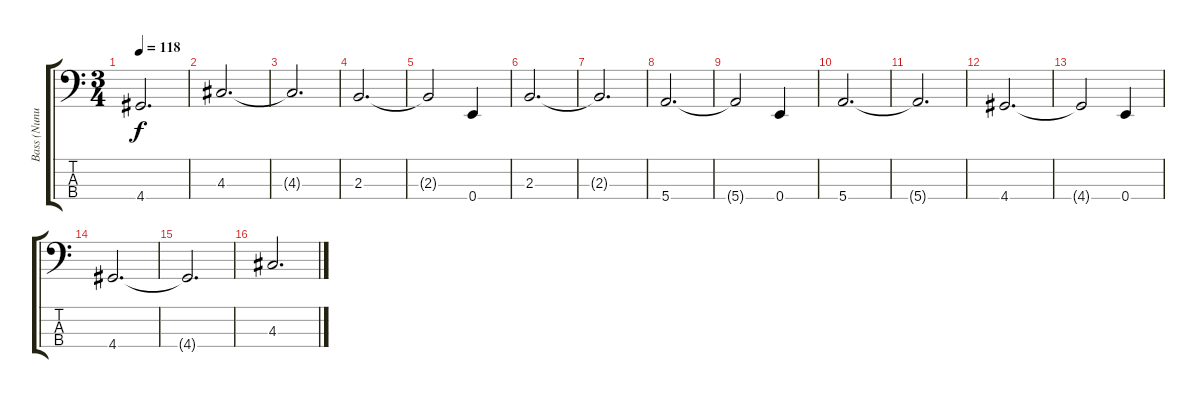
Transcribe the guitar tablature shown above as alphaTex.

\track ("Bass (Nunu)" "Bass (Nunu") {instrument electricbassfinger}
\staff {score tabs}
\tuning (G2 D2 A1 E1) {hide}
\ts (3 4)
\tempo 118
\clef f4
\ks c
4.4.2{d dy f} |
4.3.2{d} |
4.3{t}.2{d} |
2.3.2{d} |
2.3{t}.2 0.4.4 |
2.3.2{d} |
2.3{t}.2{d} |
5.4.2{d} |
5.4{t}.2 0.4.4 |
5.4.2{d} |
5.4{t}.2{d} |
4.4.2{d} |
4.4{t}.2 0.4.4 |
4.4.2{d} |
4.4{t}.2{d} |
4.3.2{d}
